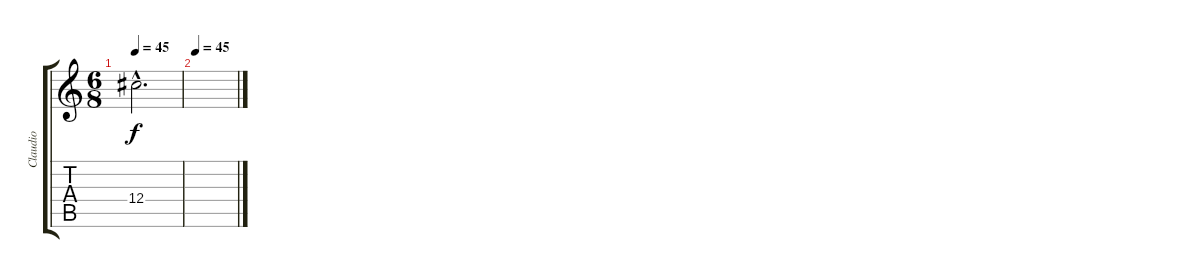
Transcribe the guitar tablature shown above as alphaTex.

\track ("Claudio" "Claudio") {instrument distortionguitar}
\staff {score tabs}
\tuning (Eb4 Bb3 Gb3 Db3 Ab2 Eb2) {hide}
\ts (6 8)
\tempo 45
\clef g2
\ks c
12.4{hac t}.2{d dy f} |
\tempo 45
